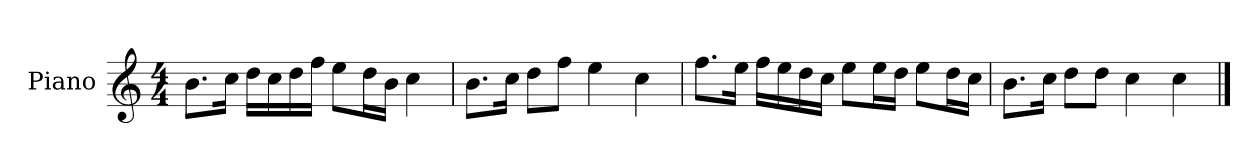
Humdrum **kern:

**kern
*part1
*staff1
*I"Piano
*I'P-no
*clefG2
*k[]
*M4/4
*MM90
=1
8.b\L
16cc\Jk
16dd\LL
16cc\
16dd\
16ff\JJ
8ee\L
16dd\L
16b\JJ
4cc\
=2
8.b\L
16cc\Jk
8dd\L
8ff\J
4ee\
4cc\
=3
8.ff\L
16ee\Jk
16ff\LL
16ee\
16dd\
16cc\JJ
8ee\L
16ee\L
16dd\JJ
8ee\L
16dd\L
16cc\JJ
=4
8.b\L
16cc\Jk
8dd\L
8dd\J
4cc\
4cc\
==
*-
